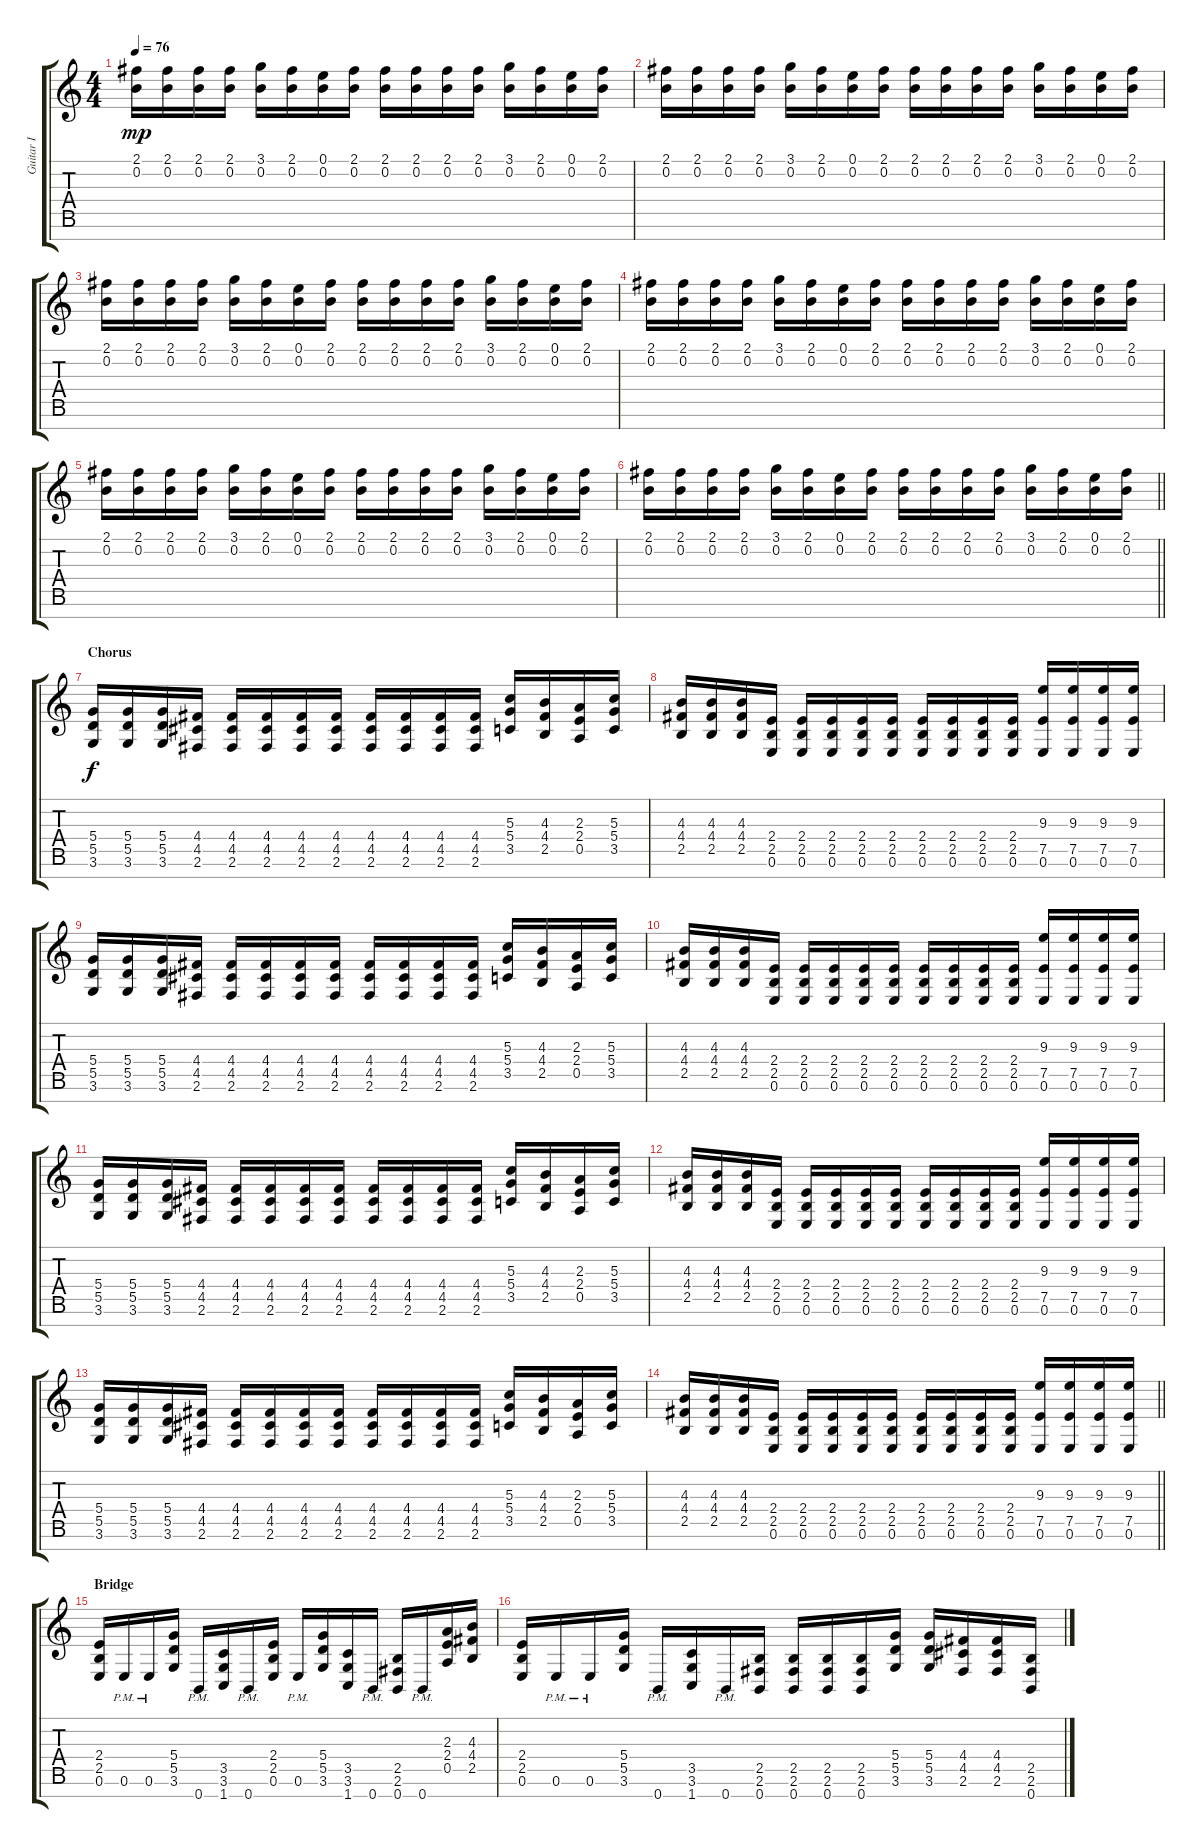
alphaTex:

\track ("Guitar I" "Guitar I") {instrument distortionguitar}
\staff {score tabs}
\tuning (E4 B3 G3 D3 A2 E2 B1) {hide}
\ts (4 4)
\tempo 76
\clef g2
\ks c
(2.1 0.2).16{dy mp} (2.1 0.2).16 (2.1 0.2).16 (2.1 0.2).16 (3.1 0.2).16 (2.1 0.2).16 (0.1 0.2).16 (2.1 0.2).16 (2.1 0.2).16 (2.1 0.2).16 (2.1 0.2).16 (2.1 0.2).16 (3.1 0.2).16 (2.1 0.2).16 (0.1 0.2).16 (2.1 0.2).16 |
(2.1 0.2).16 (2.1 0.2).16 (2.1 0.2).16 (2.1 0.2).16 (3.1 0.2).16 (2.1 0.2).16 (0.1 0.2).16 (2.1 0.2).16 (2.1 0.2).16 (2.1 0.2).16 (2.1 0.2).16 (2.1 0.2).16 (3.1 0.2).16 (2.1 0.2).16 (0.1 0.2).16 (2.1 0.2).16 |
(2.1 0.2).16 (2.1 0.2).16 (2.1 0.2).16 (2.1 0.2).16 (3.1 0.2).16 (2.1 0.2).16 (0.1 0.2).16 (2.1 0.2).16 (2.1 0.2).16 (2.1 0.2).16 (2.1 0.2).16 (2.1 0.2).16 (3.1 0.2).16 (2.1 0.2).16 (0.1 0.2).16 (2.1 0.2).16 |
(2.1 0.2).16 (2.1 0.2).16 (2.1 0.2).16 (2.1 0.2).16 (3.1 0.2).16 (2.1 0.2).16 (0.1 0.2).16 (2.1 0.2).16 (2.1 0.2).16 (2.1 0.2).16 (2.1 0.2).16 (2.1 0.2).16 (3.1 0.2).16 (2.1 0.2).16 (0.1 0.2).16 (2.1 0.2).16 |
(2.1 0.2).16 (2.1 0.2).16 (2.1 0.2).16 (2.1 0.2).16 (3.1 0.2).16 (2.1 0.2).16 (0.1 0.2).16 (2.1 0.2).16 (2.1 0.2).16 (2.1 0.2).16 (2.1 0.2).16 (2.1 0.2).16 (3.1 0.2).16 (2.1 0.2).16 (0.1 0.2).16 (2.1 0.2).16 |
\barLineRight lightlight
(2.1 0.2).16 (2.1 0.2).16 (2.1 0.2).16 (2.1 0.2).16 (3.1 0.2).16 (2.1 0.2).16 (0.1 0.2).16 (2.1 0.2).16 (2.1 0.2).16 (2.1 0.2).16 (2.1 0.2).16 (2.1 0.2).16 (3.1 0.2).16 (2.1 0.2).16 (0.1 0.2).16 (2.1 0.2).16 |
\section ("" "Chorus")
(5.4 5.5 3.6).16{dy f} (5.4 5.5 3.6).16 (5.4 5.5 3.6).16 (4.4 4.5 2.6).16 (4.4 4.5 2.6).16 (4.4 4.5 2.6).16 (4.4 4.5 2.6).16 (4.4 4.5 2.6).16 (4.4 4.5 2.6).16 (4.4 4.5 2.6).16 (4.4 4.5 2.6).16 (4.4 4.5 2.6).16 (5.3 5.4 3.5).16 (4.3 4.4 2.5).16 (2.3 2.4 0.5).16 (5.3 5.4 3.5).16 |
(4.3 4.4 2.5).16 (4.3 4.4 2.5).16 (4.3 4.4 2.5).16 (2.4 2.5 0.6).16 (2.4 2.5 0.6).16 (2.4 2.5 0.6).16 (2.4 2.5 0.6).16 (2.4 2.5 0.6).16 (2.4 2.5 0.6).16 (2.4 2.5 0.6).16 (2.4 2.5 0.6).16 (2.4 2.5 0.6).16 (9.3 7.5 0.6).16 (9.3 7.5 0.6).16 (9.3 7.5 0.6).16 (9.3 7.5 0.6).16 |
(5.4 5.5 3.6).16 (5.4 5.5 3.6).16 (5.4 5.5 3.6).16 (4.4 4.5 2.6).16 (4.4 4.5 2.6).16 (4.4 4.5 2.6).16 (4.4 4.5 2.6).16 (4.4 4.5 2.6).16 (4.4 4.5 2.6).16 (4.4 4.5 2.6).16 (4.4 4.5 2.6).16 (4.4 4.5 2.6).16 (5.3 5.4 3.5).16 (4.3 4.4 2.5).16 (2.3 2.4 0.5).16 (5.3 5.4 3.5).16 |
(4.3 4.4 2.5).16 (4.3 4.4 2.5).16 (4.3 4.4 2.5).16 (2.4 2.5 0.6).16 (2.4 2.5 0.6).16 (2.4 2.5 0.6).16 (2.4 2.5 0.6).16 (2.4 2.5 0.6).16 (2.4 2.5 0.6).16 (2.4 2.5 0.6).16 (2.4 2.5 0.6).16 (2.4 2.5 0.6).16 (9.3 7.5 0.6).16 (9.3 7.5 0.6).16 (9.3 7.5 0.6).16 (9.3 7.5 0.6).16 |
(5.4 5.5 3.6).16 (5.4 5.5 3.6).16 (5.4 5.5 3.6).16 (4.4 4.5 2.6).16 (4.4 4.5 2.6).16 (4.4 4.5 2.6).16 (4.4 4.5 2.6).16 (4.4 4.5 2.6).16 (4.4 4.5 2.6).16 (4.4 4.5 2.6).16 (4.4 4.5 2.6).16 (4.4 4.5 2.6).16 (5.3 5.4 3.5).16 (4.3 4.4 2.5).16 (2.3 2.4 0.5).16 (5.3 5.4 3.5).16 |
(4.3 4.4 2.5).16 (4.3 4.4 2.5).16 (4.3 4.4 2.5).16 (2.4 2.5 0.6).16 (2.4 2.5 0.6).16 (2.4 2.5 0.6).16 (2.4 2.5 0.6).16 (2.4 2.5 0.6).16 (2.4 2.5 0.6).16 (2.4 2.5 0.6).16 (2.4 2.5 0.6).16 (2.4 2.5 0.6).16 (9.3 7.5 0.6).16 (9.3 7.5 0.6).16 (9.3 7.5 0.6).16 (9.3 7.5 0.6).16 |
(5.4 5.5 3.6).16 (5.4 5.5 3.6).16 (5.4 5.5 3.6).16 (4.4 4.5 2.6).16 (4.4 4.5 2.6).16 (4.4 4.5 2.6).16 (4.4 4.5 2.6).16 (4.4 4.5 2.6).16 (4.4 4.5 2.6).16 (4.4 4.5 2.6).16 (4.4 4.5 2.6).16 (4.4 4.5 2.6).16 (5.3 5.4 3.5).16 (4.3 4.4 2.5).16 (2.3 2.4 0.5).16 (5.3 5.4 3.5).16 |
\barLineRight lightlight
(4.3 4.4 2.5).16 (4.3 4.4 2.5).16 (4.3 4.4 2.5).16 (2.4 2.5 0.6).16 (2.4 2.5 0.6).16 (2.4 2.5 0.6).16 (2.4 2.5 0.6).16 (2.4 2.5 0.6).16 (2.4 2.5 0.6).16 (2.4 2.5 0.6).16 (2.4 2.5 0.6).16 (2.4 2.5 0.6).16 (9.3 7.5 0.6).16 (9.3 7.5 0.6).16 (9.3 7.5 0.6).16 (9.3 7.5 0.6).16 |
\section ("" "Bridge")
(2.4 2.5 0.6).16 0.6{pm}.16 0.6{pm}.16 (5.4 5.5 3.6).16 0.7{pm}.16 (3.5 3.6 1.7).16 0.7{pm}.16 (2.4 2.5 0.6).16 0.6{pm}.16 (5.4 5.5 3.6).16 (3.5 3.6 1.7).16 0.7{pm}.16 (2.5 2.6 0.7).16 0.7{pm}.16 (2.3 2.4 0.5).16 (4.3 4.4 2.5).16 |
(2.4 2.5 0.6).16 0.6{pm}.16 0.6{pm}.16 (5.4 5.5 3.6).16 0.7{pm}.16 (3.5 3.6 1.7).16 0.7{pm}.16 (2.5 2.6 0.7).16 (2.5 2.6 0.7).16 (2.5 2.6 0.7).16 (2.5 2.6 0.7).16 (5.4 5.5 3.6).16 (5.4 5.5 3.6).16 (4.4 4.5 2.6).16 (4.4 4.5 2.6).16 (2.5 2.6 0.7).16
